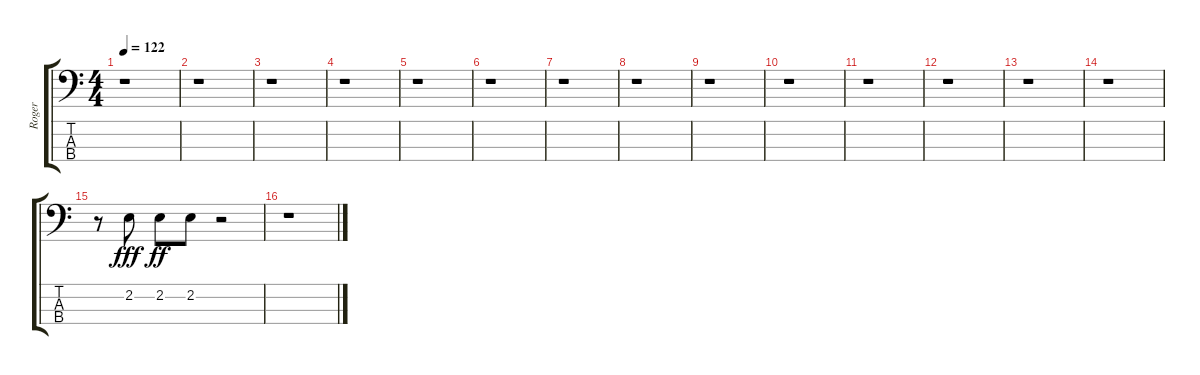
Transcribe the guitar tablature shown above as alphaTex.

\track ("Roger" "Roger") {instrument electricbassfinger}
\staff {score tabs}
\tuning (G2 D2 A1 E1) {hide}
\ts (4 4)
\tempo 122
\clef f4
\ks c
r.1{dy fff} |
r.1 |
r.1 |
r.1 |
r.1 |
r.1 |
r.1 |
r.1 |
r.1 |
r.1 |
r.1 |
r.1 |
r.1 |
r.1 |
r.8 2.2.8 2.2.8{dy ff} 2.2.8 r.2 |
r.1
